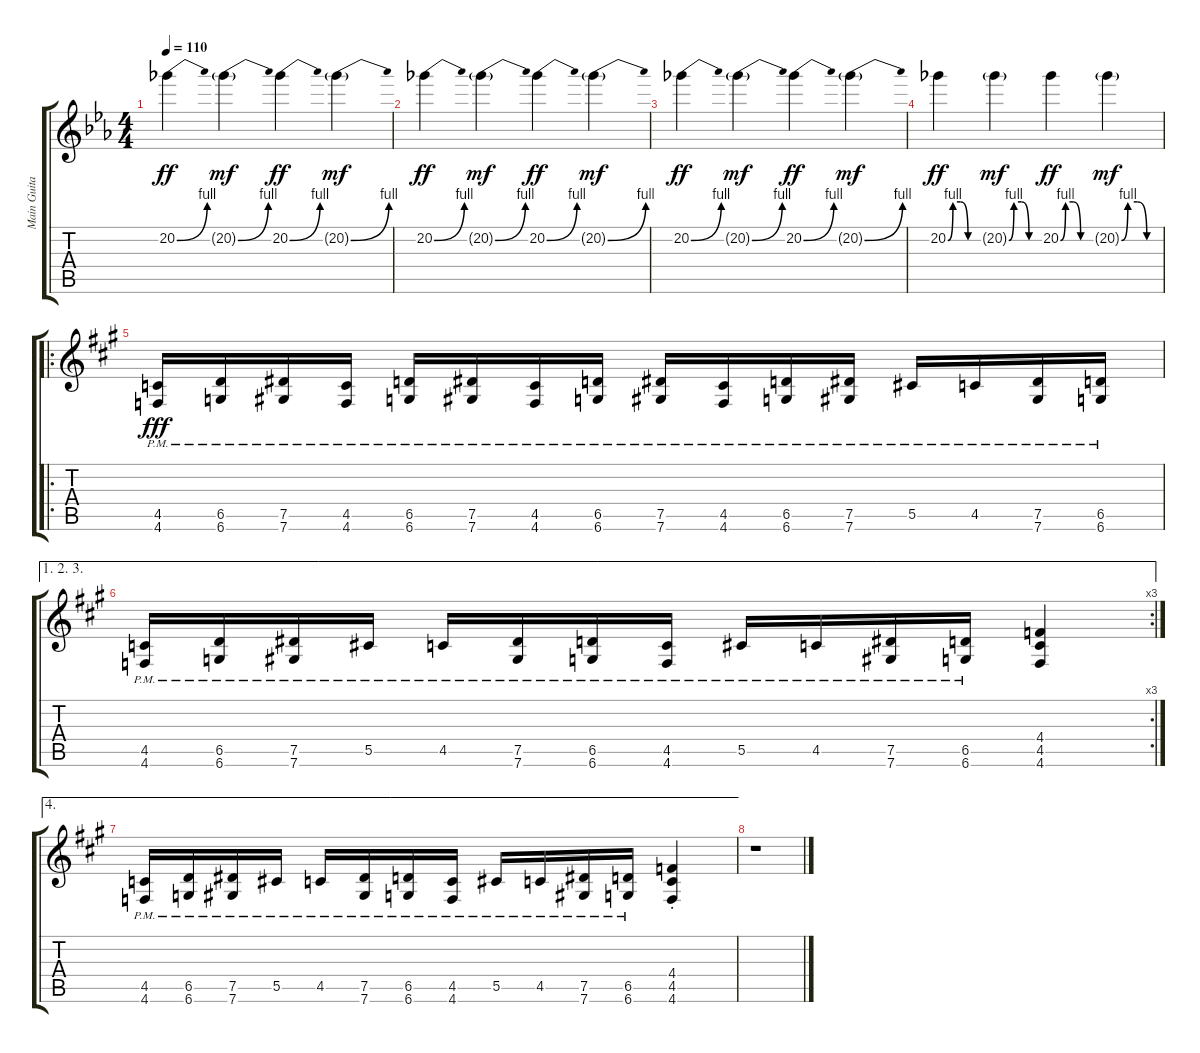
\track ("Main Guitar" "Main Guita") {instrument overdrivenguitar}
\staff {score tabs}
\tuning (Eb4 Bb3 Gb3 Db3 Ab2 Db2) {hide}
\ts (4 4)
\tempo 110
\clef g2
\ks eb
20.2{be (bend 0 0 60 4)}.4{dy ff} 20.2{be (bend 0 0 60 4) g}.4{dy mf} 20.2{be (bend 0 0 60 4)}.4{dy ff} 20.2{be (bend 0 0 60 4) g}.4{dy mf} |
20.2{be (bend 0 0 60 4)}.4{dy ff} 20.2{be (bend 0 0 60 4) g}.4{dy mf} 20.2{be (bend 0 0 60 4)}.4{dy ff} 20.2{be (bend 0 0 60 4) g}.4{dy mf} |
20.2{be (bend 0 0 60 4)}.4{dy ff} 20.2{be (bend 0 0 60 4) g}.4{dy mf} 20.2{be (bend 0 0 60 4)}.4{dy ff} 20.2{be (bend 0 0 60 4) g}.4{dy mf} |
20.2{be (custom 0 0 10 4 25 4 40 0 60 0)}.4{dy ff} 20.2{be (custom 0 0 10 4 25 4 40 0 60 0) g}.4{dy mf} 20.2{be (custom 0 0 10 4 25 4 40 0 60 0)}.4{dy ff} 20.2{be (custom 0 0 10 4 25 4 40 0 60 0) g}.4{dy mf} |
\ro
\ks a
(4.5{pm} 4.6{pm}).16{dy fff} (6.5{pm} 6.6{pm}).16 (7.5{pm} 7.6{pm}).16 (4.5{pm} 4.6{pm}).16 (6.5{pm} 6.6{pm}).16 (7.5{pm} 7.6{pm}).16 (4.5{pm} 4.6{pm}).16 (6.5{pm} 6.6{pm}).16 (7.5{pm} 7.6{pm}).16 (4.5{pm} 4.6{pm}).16 (6.5{pm} 6.6{pm}).16 (7.5{pm} 7.6{pm}).16 5.5{pm}.16 4.5{pm}.16 (7.5{pm} 7.6{pm}).16 (6.5{pm} 6.6{pm}).16 |
\ae (1 2 3)
\rc 3
(4.5{pm} 4.6{pm}).16 (6.5{pm} 6.6{pm}).16 (7.5{pm} 7.6{pm}).16 5.5{pm}.16 4.5{pm}.16 (7.5{pm} 7.6{pm}).16 (6.5{pm} 6.6{pm}).16 (4.5{pm} 4.6{pm}).16 5.5{pm}.16 4.5{pm}.16 (7.5{pm} 7.6{pm}).16 (6.5{pm} 6.6{pm}).16 (4.4 4.5 4.6).4 |
\ae 4
(4.5{pm} 4.6{pm}).16 (6.5{pm} 6.6{pm}).16 (7.5{pm} 7.6{pm}).16 5.5{pm}.16 4.5{pm}.16 (7.5{pm} 7.6{pm}).16 (6.5{pm} 6.6{pm}).16 (4.5{pm} 4.6{pm}).16 5.5{pm}.16 4.5{pm}.16 (7.5{pm} 7.6{pm}).16 (6.5{pm} 6.6{pm}).16 (4.4{st} 4.5{st} 4.6{st}).4 |
r.1
